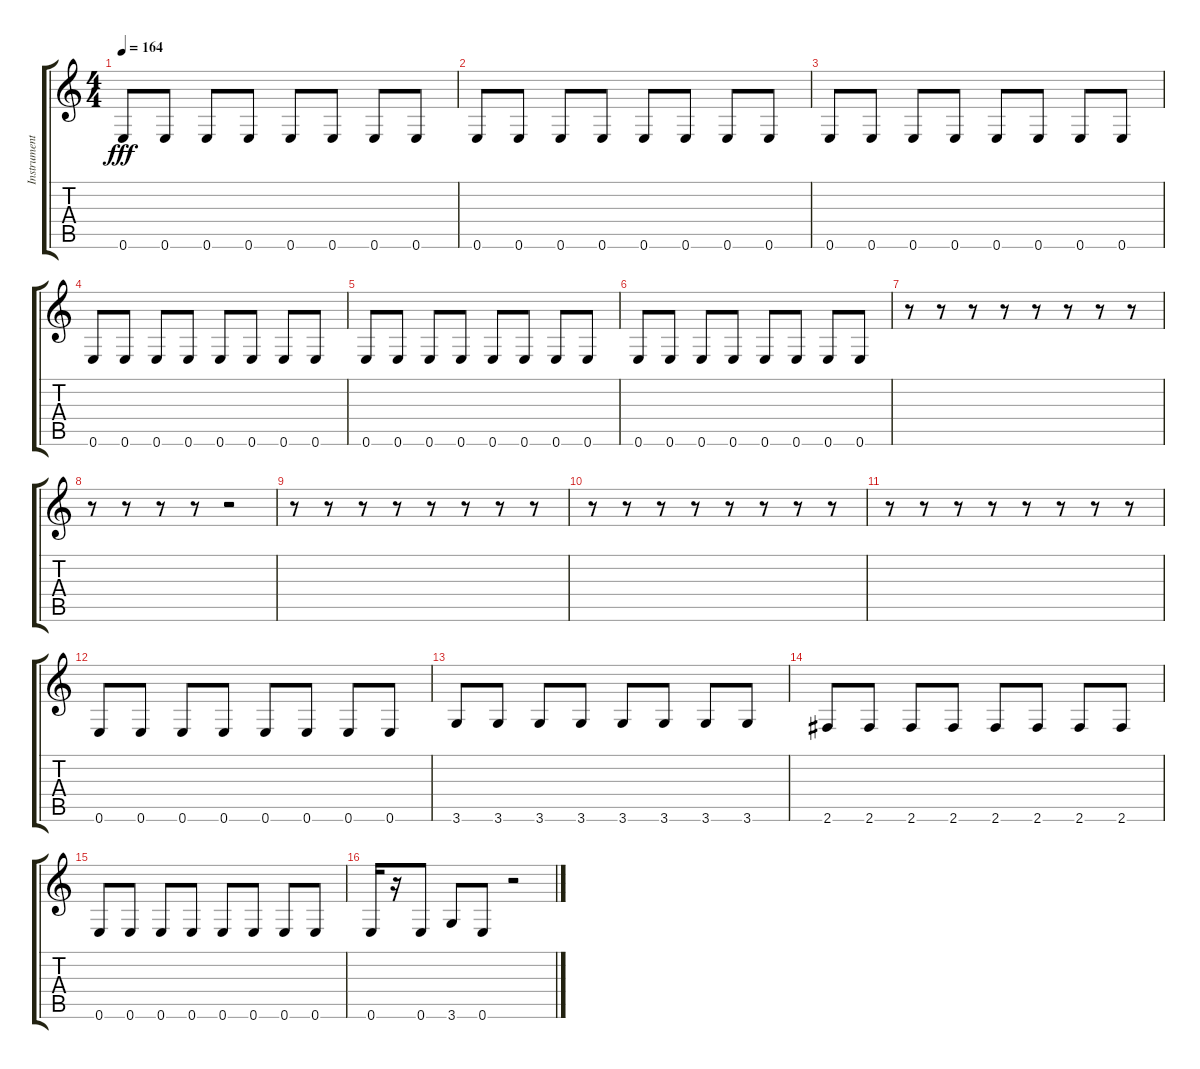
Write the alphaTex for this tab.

\track ("Instrument5" "Instrument") {instrument acousticbass}
\staff {score tabs}
\tuning (E4 B3 G3 D3 A2 E2) {hide}
\ts (4 4)
\tempo 164
\clef g2
\ks c
0.6.8{dy fff volume 12} 0.6.8 0.6.8 0.6.8 0.6.8 0.6.8 0.6.8 0.6.8 |
0.6.8 0.6.8 0.6.8 0.6.8 0.6.8 0.6.8 0.6.8 0.6.8 |
0.6.8 0.6.8 0.6.8 0.6.8 0.6.8 0.6.8 0.6.8 0.6.8 |
0.6.8 0.6.8 0.6.8 0.6.8 0.6.8 0.6.8 0.6.8 0.6.8 |
0.6.8 0.6.8 0.6.8 0.6.8 0.6.8 0.6.8 0.6.8 0.6.8 |
0.6.8 0.6.8 0.6.8 0.6.8 0.6.8 0.6.8 0.6.8 0.6.8 |
r.8 r.8 r.8 r.8 r.8 r.8 r.8 r.8 |
r.8 r.8 r.8 r.8 r.2 |
r.8 r.8 r.8 r.8 r.8 r.8 r.8 r.8 |
r.8 r.8 r.8 r.8 r.8 r.8 r.8 r.8 |
r.8 r.8 r.8 r.8 r.8 r.8 r.8 r.8 |
0.6.8 0.6.8 0.6.8 0.6.8 0.6.8 0.6.8 0.6.8 0.6.8 |
3.6.8 3.6.8 3.6.8 3.6.8 3.6.8 3.6.8 3.6.8 3.6.8 |
2.6.8 2.6.8 2.6.8 2.6.8 2.6.8 2.6.8 2.6.8 2.6.8 |
0.6.8 0.6.8 0.6.8 0.6.8 0.6.8 0.6.8 0.6.8 0.6.8 |
0.6.16 r.16 0.6.8 3.6.8 0.6.8 r.2
